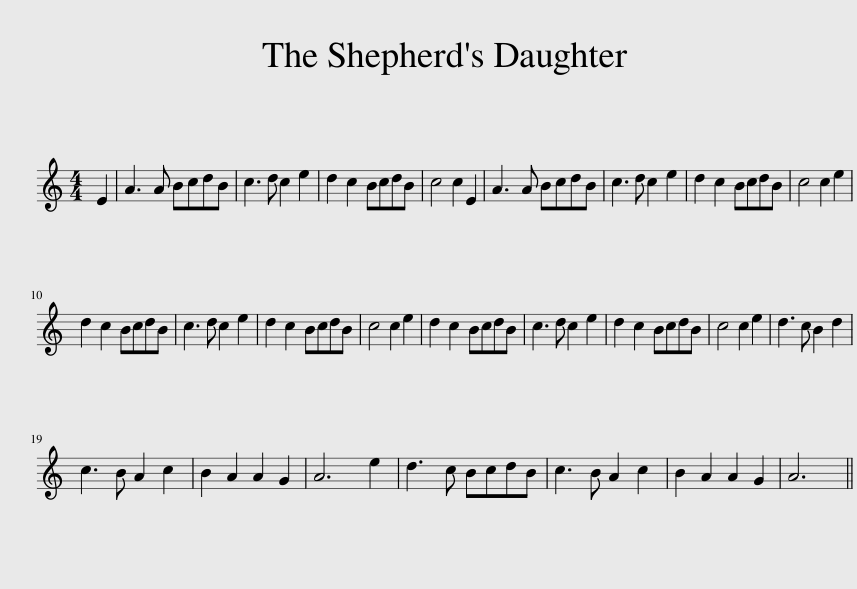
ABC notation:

X:1
L:1/8
M:4/4
I:linebreak $
K:C
V:1 treble
V:1
 E2 | A3 A BcdB | c3 d c2 e2 | d2 c2 BcdB | c4 c2 E2 | %5
 A3 A BcdB | c3 d c2 e2 | d2 c2 BcdB | c4 c2 e2 |$ d2 c2 BcdB | %10
 c3 d c2 e2 | d2 c2 BcdB | c4 c2 e2 | d2 c2 BcdB | c3 d c2 e2 | %15
 d2 c2 BcdB | c4 c2 e2 | d3 c B2 d2 |$ c3 B A2 c2 | B2 A2 A2 G2 | %20
 A6 e2 | d3 c BcdB | c3 B A2 c2 | B2 A2 A2 G2 | A6 || %25
